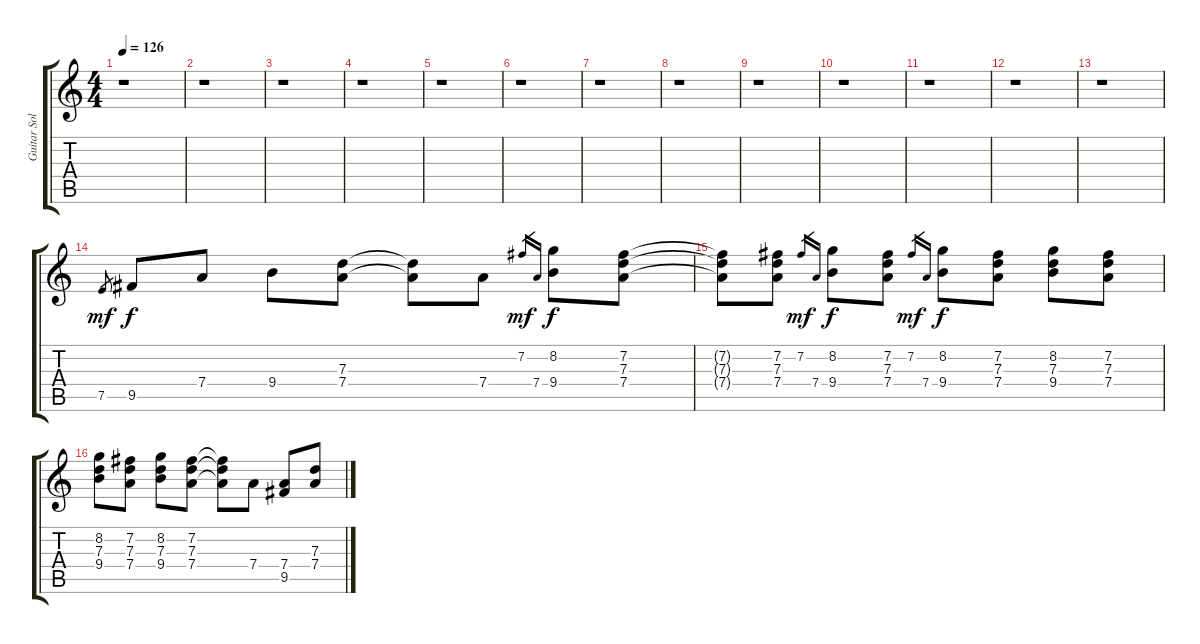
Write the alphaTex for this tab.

\track ("Guitar Solo" "Guitar Sol") {instrument electricguitarjazz}
\staff {score tabs}
\tuning (E4 B3 G3 D3 A2 E2) {hide}
\ts (4 4)
\tempo 126
\clef g2
\ks c
r.1{dy mf} |
r.1 |
r.1 |
r.1 |
r.1 |
r.1 |
r.1 |
r.1 |
r.1 |
r.1 |
r.1 |
r.1 |
r.1 |
7.5.8{gr} 9.5.8{dy f} 7.4.8 9.4.8 (7.3 7.4).8 (7.3{t} 7.4{t}).8 7.4.8 7.2.16{gr dy mf} 7.4.16{gr} (8.2 9.4).8{dy f} (7.2 7.3 7.4).8 |
(7.2{t} 7.3{t} 7.4{t}).8 (7.2 7.3 7.4).8 7.2.16{gr dy mf} 7.4.16{gr} (8.2 9.4).8{dy f} (7.2 7.3 7.4).8 7.2.16{gr dy mf} 7.4.16{gr} (8.2 9.4).8{dy f} (7.2 7.3 7.4).8 (8.2 7.3 9.4).8 (7.2 7.3 7.4).8 |
(8.2 7.3 9.4).8 (7.2 7.3 7.4).8 (8.2 7.3 9.4).8 (7.2 7.3 7.4).8 (7.2{t} 7.3{t} 7.4{t}).8 7.4.8 (7.4 9.5).8 (7.3 7.4).8
